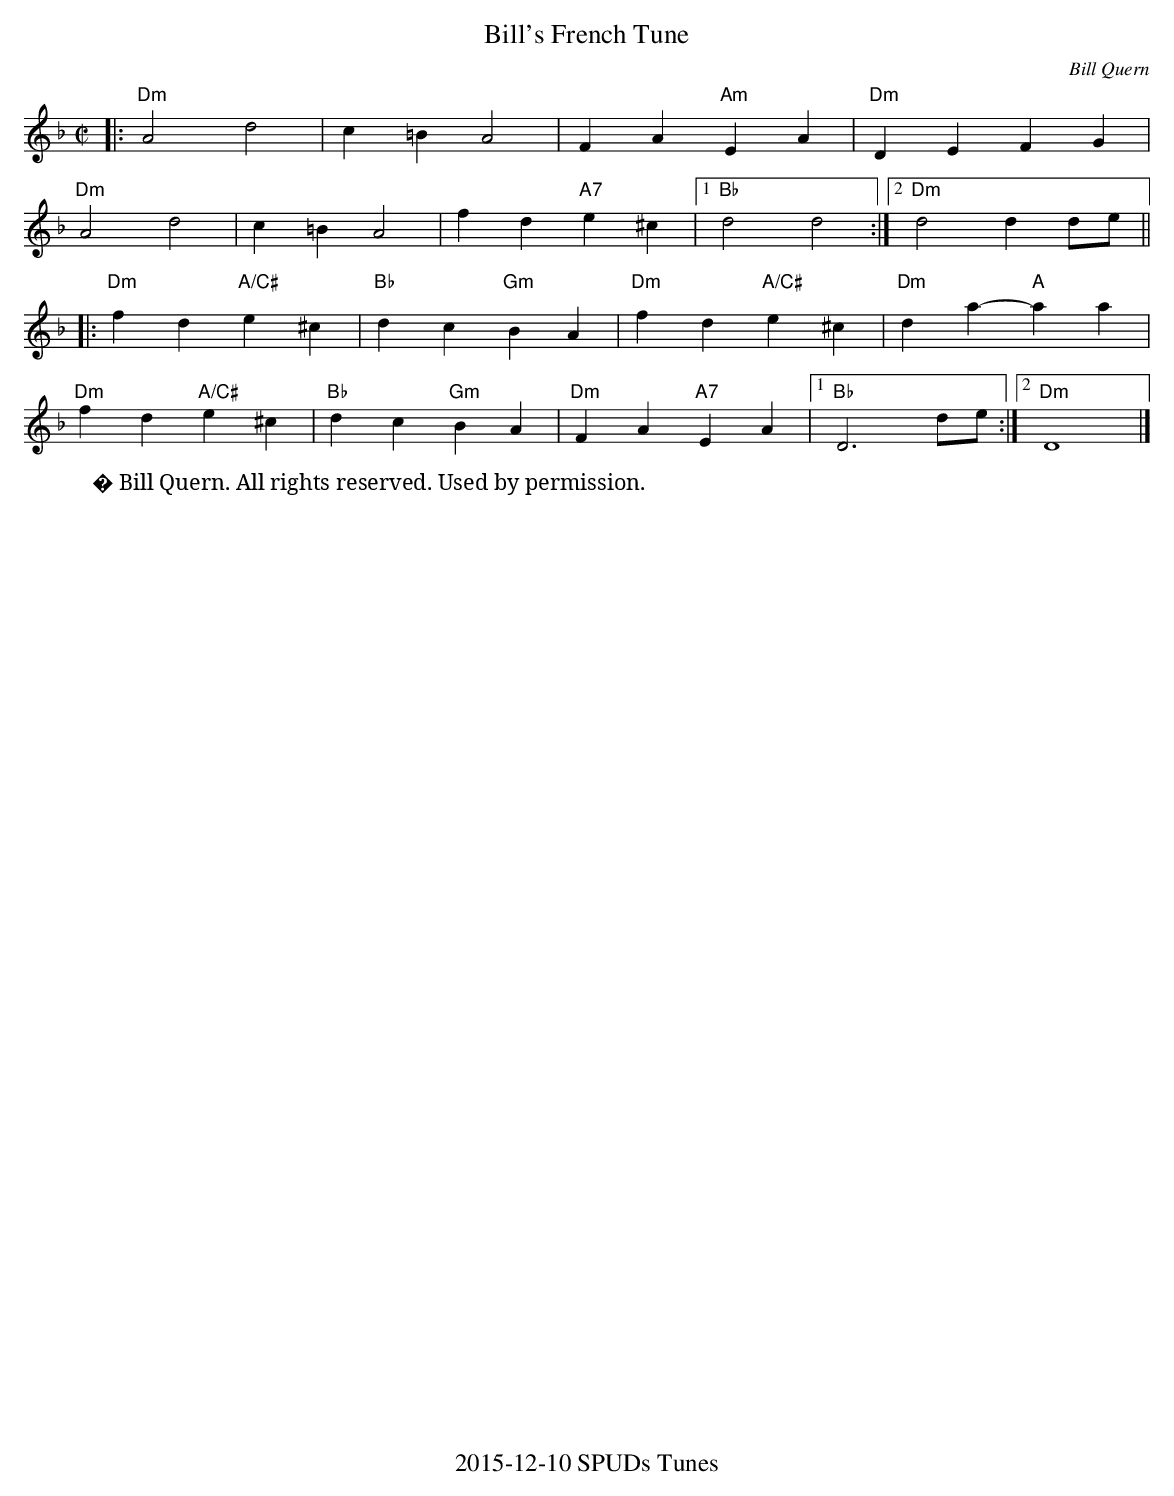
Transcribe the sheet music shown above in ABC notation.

X:1
T:Bill's French Tune
C:Bill Quern
M:C|
L:1/4
K:Dm
|:"Dm" A2 d2 | c =B A2 | FA "Am"EA| "Dm" DEFG|
"Dm" A2 d2 | c =B A2 | fd "A7"e ^c|1"Bb" d2 d2 :|2"Dm"d2 d d/e/||
|:"Dm" fd "A/C#" e^c| "Bb" dc "Gm" BA | "Dm"fd "A/C#"e^c | "Dm"d a-"A"a a|
"Dm" fd "A/C#" e^c| "Bb" dc "Gm" BA |"Dm"FA "A7"EA |1 "Bb" D3 d/e/:|2"Dm" D4|]
W: � Bill Quern. All rights reserved. Used by permission.
